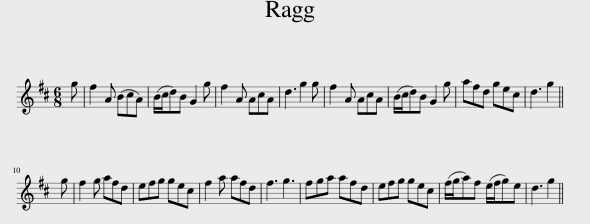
X:1
L:1/8
M:6/8
I:linebreak $
K:D
V:1 treble
V:1
 g | f2 A (BcA) | (B/c/d)B G2 g | f2 A AcA | d3 g2 g | %5
 f2 A AcA | (B/c/d)B G2 g | afd gec | d3 g2 ||$ g | %10
 f2 g afd | efg gec | f2 a afd | f3 g3 | fga afd | %15
 efg gec | (f/g/a)f (e/f/g)e | d3 g2 || %18
